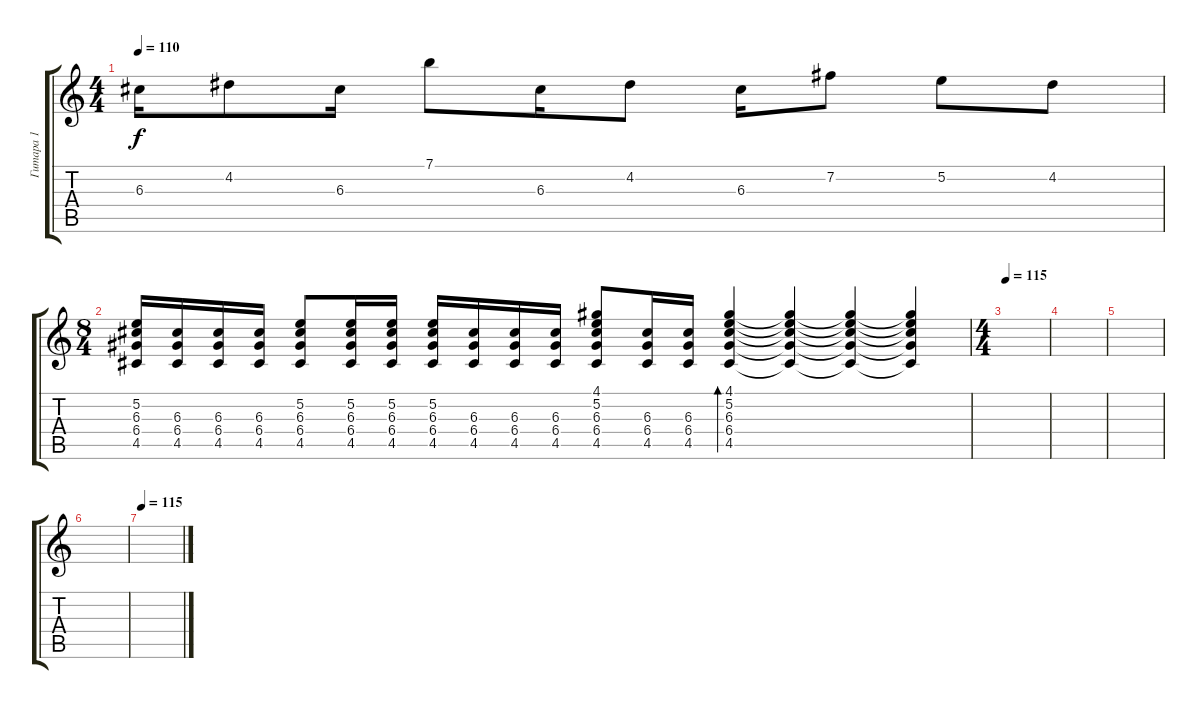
\track ("Гитара 1" "Гитара 1") {instrument acousticguitarsteel}
\staff {score tabs}
\tuning (E4 B3 G3 D3 A2 E2) {hide}
\ts (4 4)
\tempo 110
\clef g2
\ks c
6.3.16{dy f} 4.2.8 6.3.16 7.1.8 6.3.16 4.2.8 6.3.16 7.2.8 5.2.8 4.2.8 |
\ts (8 4)
(5.2 6.3 6.4 4.5).16 (6.3 6.4 4.5).16 (6.3 6.4 4.5).16 (6.3 6.4 4.5).16 (5.2 6.3 6.4 4.5).8 (5.2 6.3 6.4 4.5).16 (5.2 6.3 6.4 4.5).16 (5.2 6.3 6.4 4.5).16 (6.3 6.4 4.5).16 (6.3 6.4 4.5).16 (6.3 6.4 4.5).16 (4.1 5.2 6.3 6.4 4.5).8 (6.3 6.4 4.5).16 (6.3 6.4 4.5).16 (4.1 5.2 6.3 6.4 4.5).4{bd 60} (4.1{t} 5.2{t} 6.3{t} 6.4{t} 4.5{t}).4 (4.1{t} 5.2{t} 6.3{t} 6.4{t} 4.5{t}).4 (4.1{t} 5.2{t} 6.3{t} 6.4{t} 4.5{t}).4 |
\ts (4 4)
\tempo 115
|
|
|
|
\tempo 115
